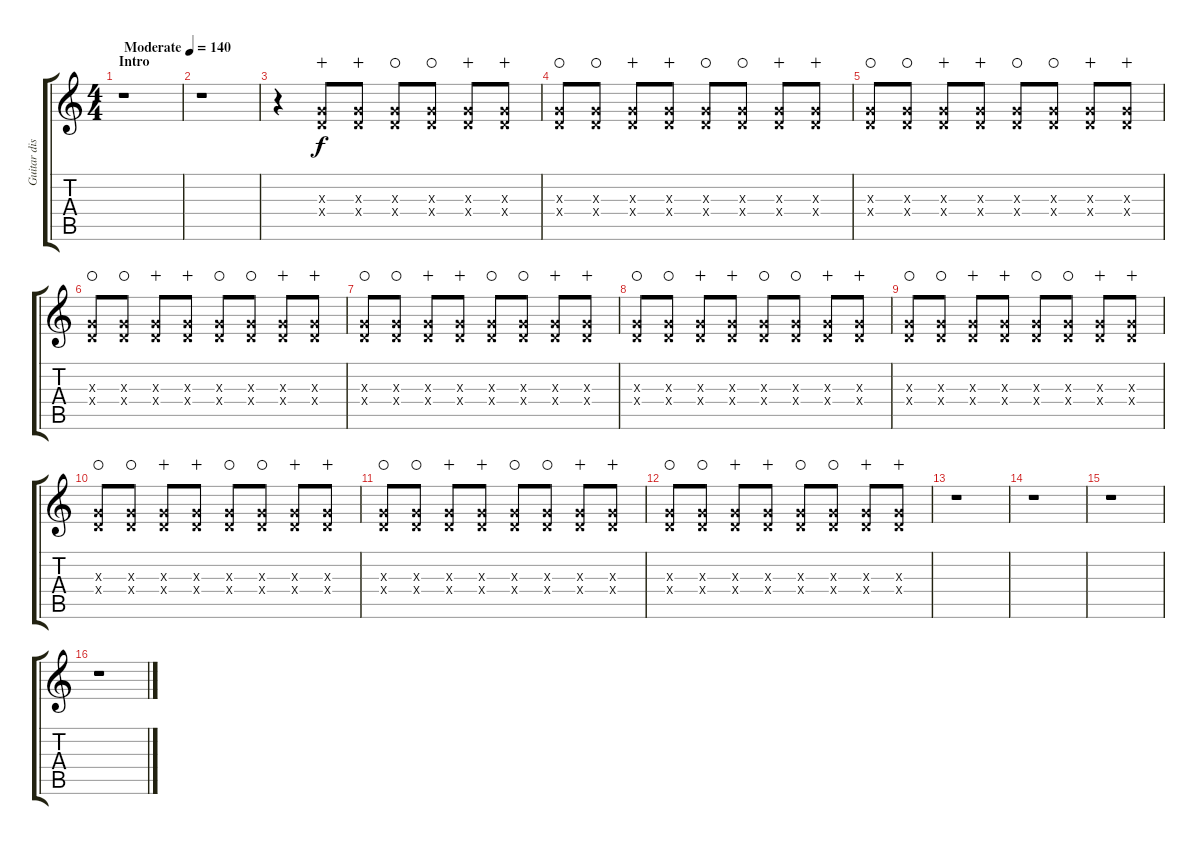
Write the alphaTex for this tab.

\track ("Guitar disto" "Guitar dis") {instrument overdrivenguitar}
\staff {score tabs}
\tuning (E4 B3 G3 D3 A2 D2) {hide}
\ts (4 4)
\section ("" "Intro")
\tempo (140 "Moderate")
\clef g2
\ks c
r.1{dy f instrument overdrivenguitar} |
r.1 |
r.4 (0.3{x} 0.4{x}).8{wahc} (0.3{x} 0.4{x}).8{wahc} (0.3{x} 0.4{x}).8{waho} (0.3{x} 0.4{x}).8{waho} (0.3{x} 0.4{x}).8{wahc} (0.3{x} 0.4{x}).8{wahc} |
(0.3{x} 0.4{x}).8{waho} (0.3{x} 0.4{x}).8{waho} (0.3{x} 0.4{x}).8{wahc} (0.3{x} 0.4{x}).8{wahc} (0.3{x} 0.4{x}).8{waho} (0.3{x} 0.4{x}).8{waho} (0.3{x} 0.4{x}).8{wahc} (0.3{x} 0.4{x}).8{wahc} |
(0.3{x} 0.4{x}).8{waho} (0.3{x} 0.4{x}).8{waho} (0.3{x} 0.4{x}).8{wahc} (0.3{x} 0.4{x}).8{wahc} (0.3{x} 0.4{x}).8{waho} (0.3{x} 0.4{x}).8{waho} (0.3{x} 0.4{x}).8{wahc} (0.3{x} 0.4{x}).8{wahc} |
(0.3{x} 0.4{x}).8{waho} (0.3{x} 0.4{x}).8{waho} (0.3{x} 0.4{x}).8{wahc} (0.3{x} 0.4{x}).8{wahc} (0.3{x} 0.4{x}).8{waho} (0.3{x} 0.4{x}).8{waho} (0.3{x} 0.4{x}).8{wahc} (0.3{x} 0.4{x}).8{wahc} |
(0.3{x} 0.4{x}).8{waho} (0.3{x} 0.4{x}).8{waho} (0.3{x} 0.4{x}).8{wahc} (0.3{x} 0.4{x}).8{wahc} (0.3{x} 0.4{x}).8{waho} (0.3{x} 0.4{x}).8{waho} (0.3{x} 0.4{x}).8{wahc} (0.3{x} 0.4{x}).8{wahc} |
(0.3{x} 0.4{x}).8{waho} (0.3{x} 0.4{x}).8{waho} (0.3{x} 0.4{x}).8{wahc} (0.3{x} 0.4{x}).8{wahc} (0.3{x} 0.4{x}).8{waho} (0.3{x} 0.4{x}).8{waho} (0.3{x} 0.4{x}).8{wahc} (0.3{x} 0.4{x}).8{wahc} |
(0.3{x} 0.4{x}).8{waho} (0.3{x} 0.4{x}).8{waho} (0.3{x} 0.4{x}).8{wahc} (0.3{x} 0.4{x}).8{wahc} (0.3{x} 0.4{x}).8{waho} (0.3{x} 0.4{x}).8{waho} (0.3{x} 0.4{x}).8{wahc} (0.3{x} 0.4{x}).8{wahc} |
(0.3{x} 0.4{x}).8{waho} (0.3{x} 0.4{x}).8{waho} (0.3{x} 0.4{x}).8{wahc} (0.3{x} 0.4{x}).8{wahc} (0.3{x} 0.4{x}).8{waho} (0.3{x} 0.4{x}).8{waho} (0.3{x} 0.4{x}).8{wahc} (0.3{x} 0.4{x}).8{wahc} |
(0.3{x} 0.4{x}).8{waho} (0.3{x} 0.4{x}).8{waho} (0.3{x} 0.4{x}).8{wahc} (0.3{x} 0.4{x}).8{wahc} (0.3{x} 0.4{x}).8{waho} (0.3{x} 0.4{x}).8{waho} (0.3{x} 0.4{x}).8{wahc} (0.3{x} 0.4{x}).8{wahc} |
(0.3{x} 0.4{x}).8{waho} (0.3{x} 0.4{x}).8{waho} (0.3{x} 0.4{x}).8{wahc} (0.3{x} 0.4{x}).8{wahc} (0.3{x} 0.4{x}).8{waho} (0.3{x} 0.4{x}).8{waho} (0.3{x} 0.4{x}).8{wahc} (0.3{x} 0.4{x}).8{wahc} |
r.1 |
r.1 |
r.1 |
r.1
